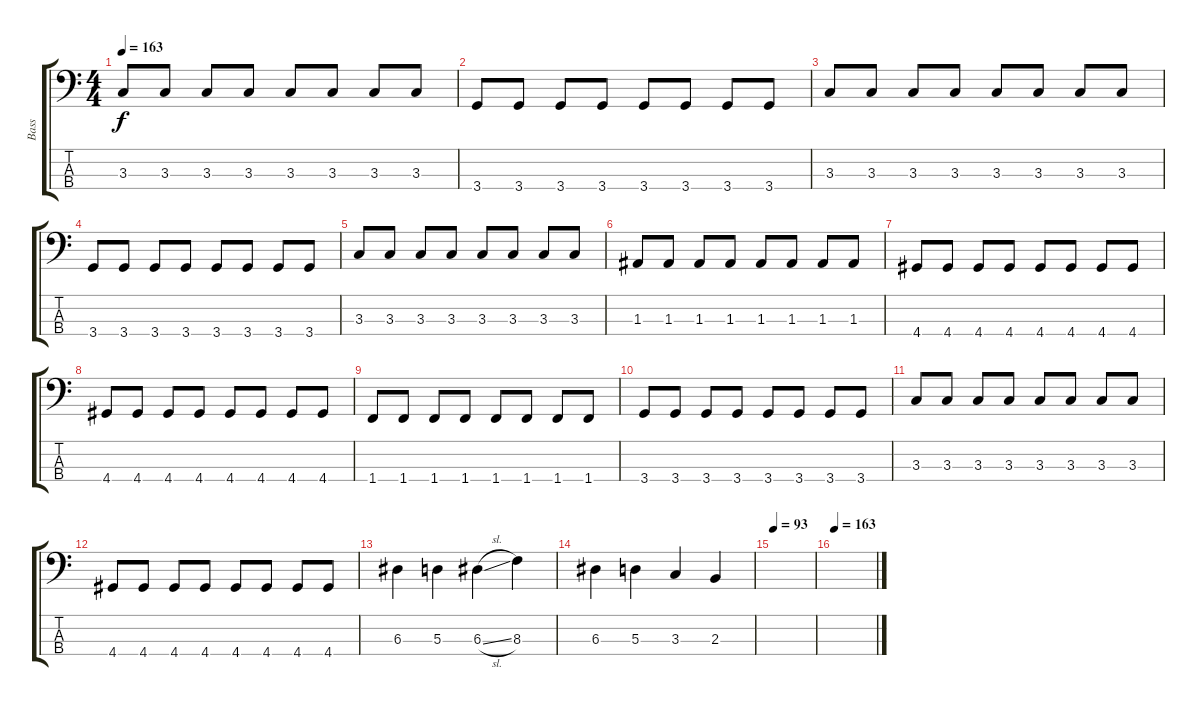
\track ("Bass" "Bass") {instrument electricbasspick}
\staff {score tabs}
\tuning (G2 D2 A1 E1) {hide}
\ts (4 4)
\tempo 163
\clef f4
\ks c
3.3.8{dy f} 3.3.8 3.3.8 3.3.8 3.3.8 3.3.8 3.3.8 3.3.8 |
3.4.8 3.4.8 3.4.8 3.4.8 3.4.8 3.4.8 3.4.8 3.4.8 |
3.3.8 3.3.8 3.3.8 3.3.8 3.3.8 3.3.8 3.3.8 3.3.8 |
3.4.8 3.4.8 3.4.8 3.4.8 3.4.8 3.4.8 3.4.8 3.4.8 |
3.3.8 3.3.8 3.3.8 3.3.8 3.3.8 3.3.8 3.3.8 3.3.8 |
1.3.8 1.3.8 1.3.8 1.3.8 1.3.8 1.3.8 1.3.8 1.3.8 |
4.4.8 4.4.8 4.4.8 4.4.8 4.4.8 4.4.8 4.4.8 4.4.8 |
4.4.8 4.4.8 4.4.8 4.4.8 4.4.8 4.4.8 4.4.8 4.4.8 |
1.4.8 1.4.8 1.4.8 1.4.8 1.4.8 1.4.8 1.4.8 1.4.8 |
3.4.8 3.4.8 3.4.8 3.4.8 3.4.8 3.4.8 3.4.8 3.4.8 |
3.3.8 3.3.8 3.3.8 3.3.8 3.3.8 3.3.8 3.3.8 3.3.8 |
4.4.8 4.4.8 4.4.8 4.4.8 4.4.8 4.4.8 4.4.8 4.4.8 |
6.3.4 5.3.4 6.3{sl}.4 8.3.4 |
6.3.4 5.3.4 3.3.4 2.3.4 |
\tempo 93
|
\tempo 163
